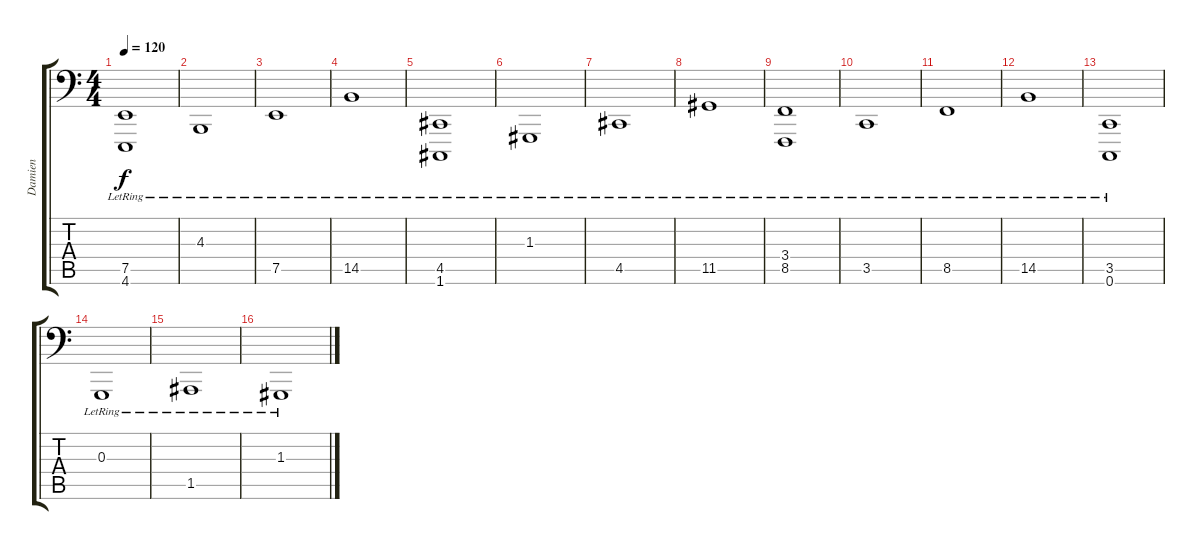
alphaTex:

\track ("Damien" "Damien") {instrument synthstrings1}
\staff {score tabs}
\tuning (E4 B3 G1 D1 A1 C1) {hide}
\ts (4 4)
\tempo 120
\clef f4
\ks c
(7.5{lr} 4.6).1{dy f instrument synthstrings1} |
4.3{lr}.1 |
7.5{lr}.1 |
14.5{lr}.1 |
(4.5{lr} 1.6).1 |
1.3{lr}.1 |
4.5{lr}.1 |
11.5{lr}.1 |
(3.4 8.5{lr}).1 |
3.5{lr}.1 |
8.5{lr}.1 |
14.5{lr}.1 |
(3.5{lr} 0.6).1 |
0.3{lr}.1 |
1.5{lr}.1 |
1.3{lr}.1
